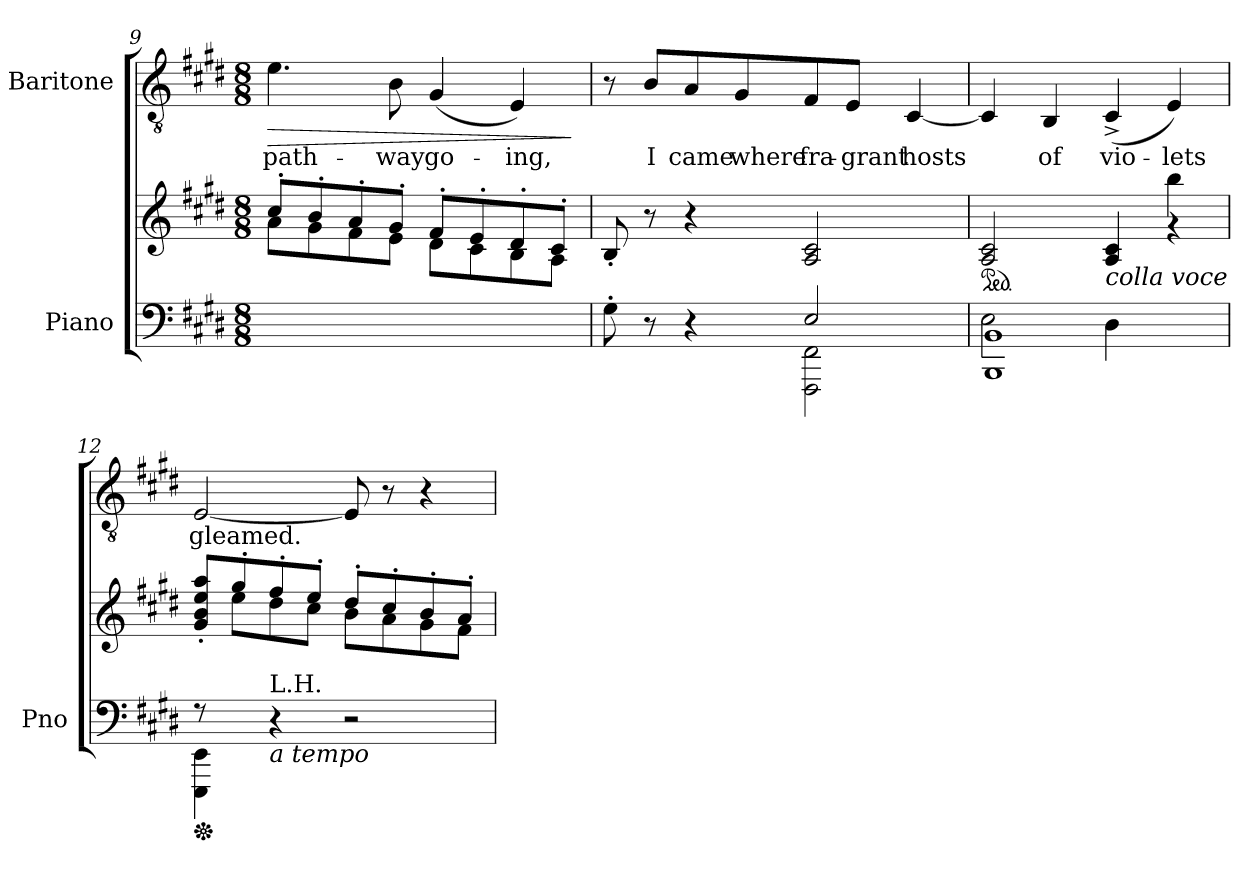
**kern	**kern	**kern	**text	**dynam
*part2	*part2	*part1	*part1	*part1
*staff3	*staff2	*staff1	*staff1	*staff1
*I"Piano	*	*I"Baritone	*	*
*I'Pno	*	*	*	*
*clefF4	*clefG2	*clefGv2	*	*
*k[f#c#g#d#]	*k[f#c#g#d#]	*k[f#c#g#d#]	*	*
*M8/8	*M8/8	*M8/8	*	*
=9	=9	=9	=9	=9
*	*^	*	*	*
!	!	!	!	!LO:LY:b	!LO:HP:b
1ryy	8cc#'>/L	8a\L	4.e\	path-	>
.	8b'>/	8g#\	.	.	.
.	8a'>/	8f#\	.	.	.
!	!	!	!	!LO:LY:b	!
.	8g#'>/J	8e\J	8B\	-way	.
!	!	!	!	!LO:LY:b	!
.	8f#'>/L	8d#\L	(4G#/	go-	.
.	8e'>/	8c#\	.	.	.
!	!	!	!	!LO:LY:b	!
.	8d#'>/	8B\	4E/)	-ing,	.
.	8c#'>/J	8A\J	.	.	.
*	*v	*v	*	*	*
.	.	.	.	]
!!LO:LB:g=z
=10	=10	=10	=10	=10
*^	*	*	*	*
2ryy	8G#'>\	8B'>/	8r	.	.
!	!	!	!	!LO:LY:b	!
.	8r	8r	8B/L	I	.
!	!	!	!	!LO:LY:b	!
.	4r	4r	8A/	came	.
!	!	!	!	!LO:LY:b	!
.	.	.	8G#/	where	.
!	!	!	!	!LO:LY:b	!
2E/	2FFF#\ 2FF#\	2A/ 2c#/	8F#/	fra-	.
!	!	!	!	!LO:LY:b	!
.	.	.	8E/J	-grant	.
!	!	!	!	!LO:LY:b	!
.	.	.	[4C#/	hosts	.
=11	=11	=11	=11	=11	=11
*	*	*ped	*	*	*
*	*	*^	*	*	*
2E\	1BBB 1BB	2A/ 2c#/	2.ryy	4C#/]	.	.
!	!	!	!	!	!LO:LY:b	!
.	.	.	.	4BB/	of	.
!	!	!LO:TX:b:i:t=colla voce	!	!	!	!
!	!	!	!	!	!LO:LY:b	!
4D#\	.	4A/ 4c#/	.	(4C#^>/	vio-	.
!	!	!	!	!	!LO:LY:b	!
4ryy	.	4bb\	4r	4E/)	-lets	.
!!LO:LB:g=z
=12	=12	=12	=12	=12	=12	=12
*Xped	*	*	*	*	*	*
!	!	!	!	!	!LO:LY:b	!
8r	4EEE\ 4EE\	8g#/'> 8b/'> 8ee/'> 8aa/'>L	8ryy	[2E/	gleamed.	.
2..ryy	.	8gg#'>/	8ee\L	.	.	.
!	!LO:TX:a:t=L.H.	!	!	!	!	!
!	!LO:TX:b:i:t=a tempo	!	!	!	!	!
.	4r	8ff#'>/	8dd#\	.	.	.
.	.	8ee'>/J	8cc#\J	.	.	.
.	2r	8dd#'>/L	8b\L	8E/]	.	.
.	.	8cc#'>/	8a\	8r	.	.
.	.	8b'>/	8g#\	4r	.	.
.	.	8a'>/J	8f#\J	.	.	.
*v	*v	*	*	*	*	*
*	*v	*v	*	*	*
=	=	=	=	=
*-	*-	*-	*-	*-
